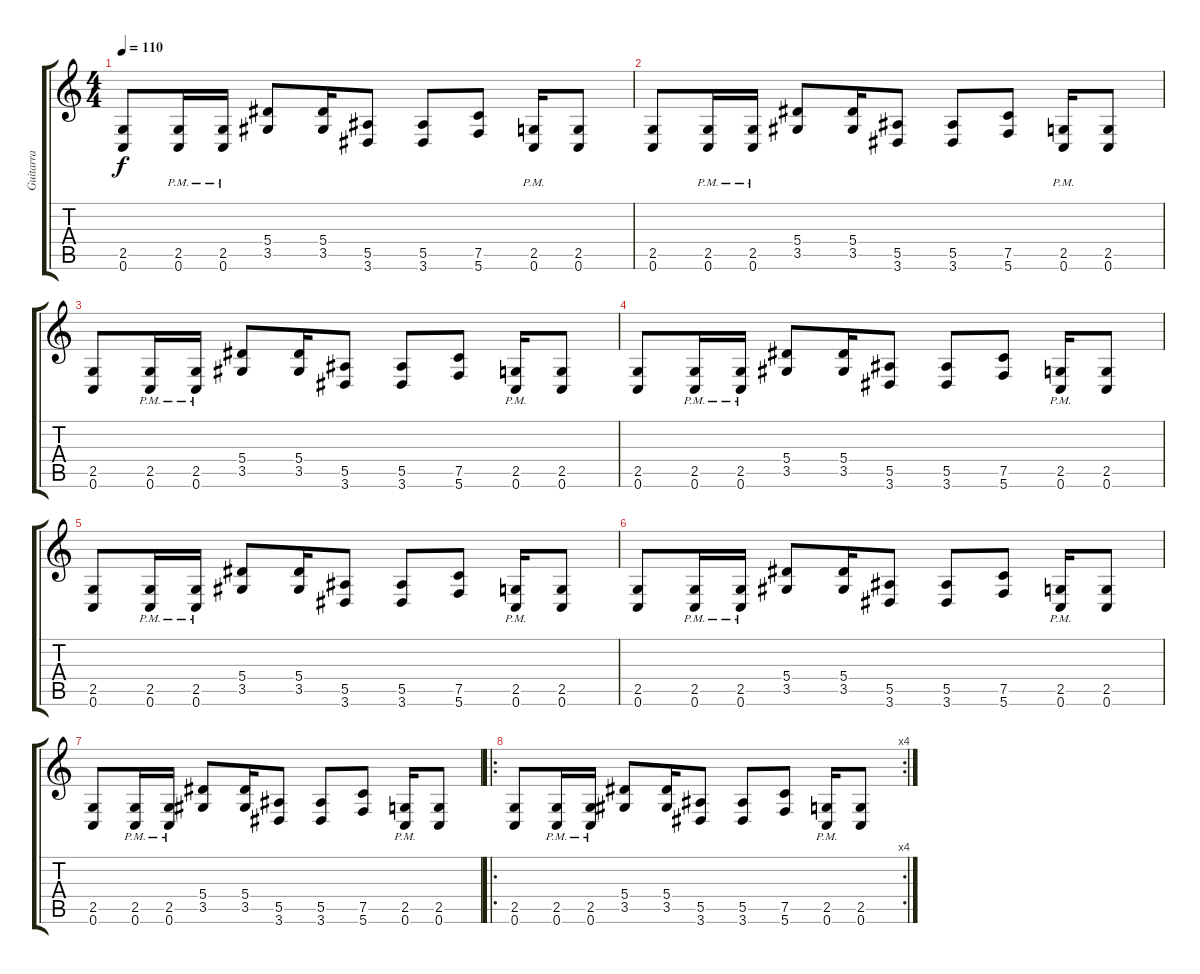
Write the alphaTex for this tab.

\track ("Guitarra" "Guitarra") {instrument distortionguitar}
\staff {score tabs}
\tuning (C4 G3 Eb3 Bb2 F2 C2) {hide}
\ts (4 4)
\tempo 110
\clef g2
\ks c
(2.5 0.6).8{dy f} (2.5{pm} 0.6{pm}).16 (2.5{pm} 0.6{pm}).16 (5.4 3.5).8 (5.4 3.5).16 (5.5 3.6).8 (5.5 3.6).8 (7.5 5.6).8 (2.5{pm} 0.6{pm}).16 (2.5 0.6).8 |
(2.5 0.6).8 (2.5{pm} 0.6{pm}).16 (2.5{pm} 0.6{pm}).16 (5.4 3.5).8 (5.4 3.5).16 (5.5 3.6).8 (5.5 3.6).8 (7.5 5.6).8 (2.5{pm} 0.6{pm}).16 (2.5 0.6).8 |
(2.5 0.6).8 (2.5{pm} 0.6{pm}).16 (2.5{pm} 0.6{pm}).16 (5.4 3.5).8 (5.4 3.5).16 (5.5 3.6).8 (5.5 3.6).8 (7.5 5.6).8 (2.5{pm} 0.6{pm}).16 (2.5 0.6).8 |
(2.5 0.6).8 (2.5{pm} 0.6{pm}).16 (2.5{pm} 0.6{pm}).16 (5.4 3.5).8 (5.4 3.5).16 (5.5 3.6).8 (5.5 3.6).8 (7.5 5.6).8 (2.5{pm} 0.6{pm}).16 (2.5 0.6).8 |
(2.5 0.6).8 (2.5{pm} 0.6{pm}).16 (2.5{pm} 0.6{pm}).16 (5.4 3.5).8 (5.4 3.5).16 (5.5 3.6).8 (5.5 3.6).8 (7.5 5.6).8 (2.5{pm} 0.6{pm}).16 (2.5 0.6).8 |
(2.5 0.6).8 (2.5{pm} 0.6{pm}).16 (2.5{pm} 0.6{pm}).16 (5.4 3.5).8 (5.4 3.5).16 (5.5 3.6).8 (5.5 3.6).8 (7.5 5.6).8 (2.5{pm} 0.6{pm}).16 (2.5 0.6).8 |
(2.5 0.6).8 (2.5{pm} 0.6{pm}).16 (2.5{pm} 0.6{pm}).16 (5.4 3.5).8 (5.4 3.5).16 (5.5 3.6).8 (5.5 3.6).8 (7.5 5.6).8 (2.5{pm} 0.6{pm}).16 (2.5 0.6).8 |
\ro
\rc 4
(2.5 0.6).8 (2.5{pm} 0.6{pm}).16 (2.5{pm} 0.6{pm}).16 (5.4 3.5).8 (5.4 3.5).16 (5.5 3.6).8 (5.5 3.6).8 (7.5 5.6).8 (2.5{pm} 0.6{pm}).16 (2.5 0.6).8
